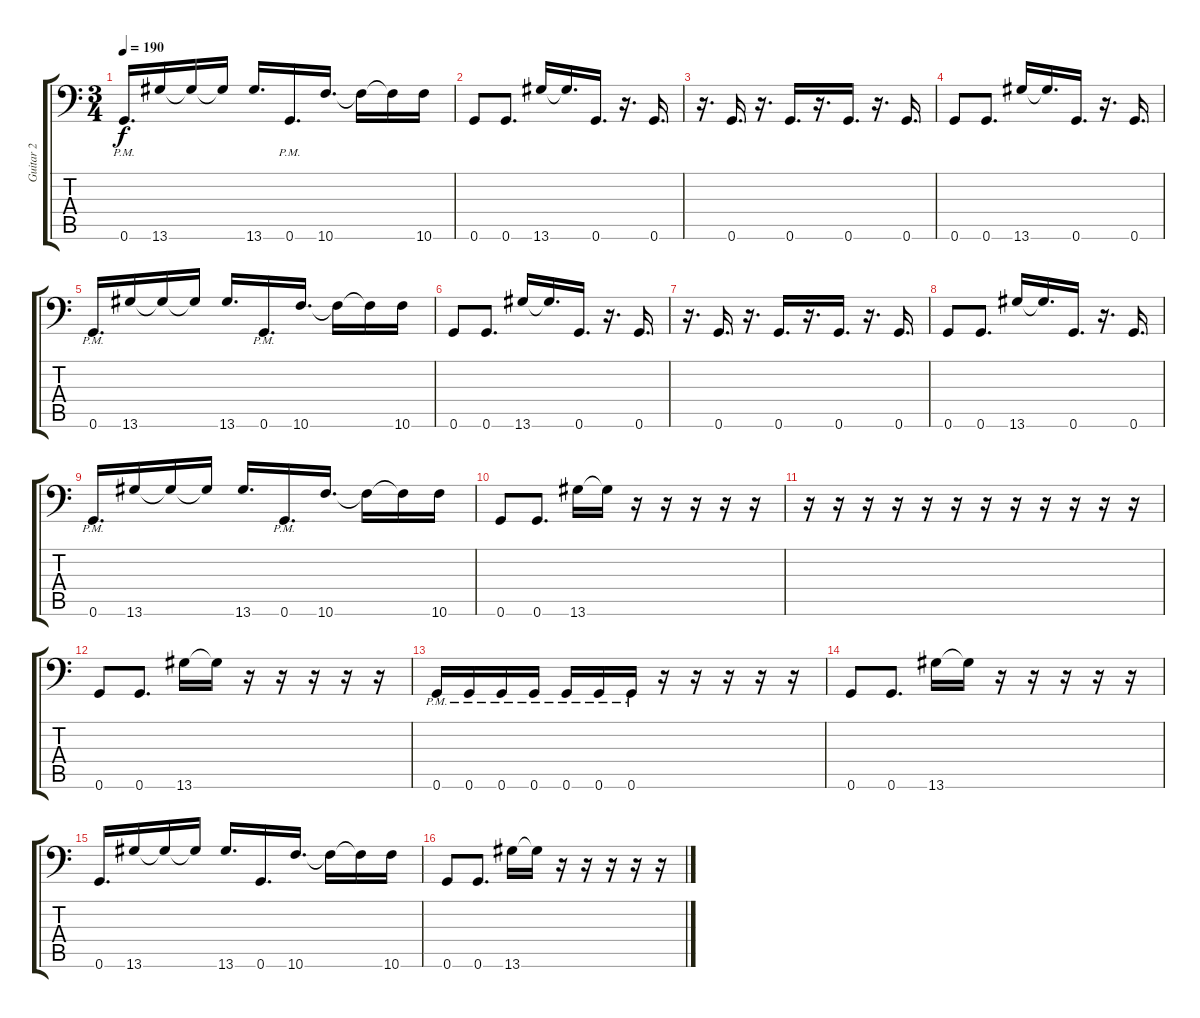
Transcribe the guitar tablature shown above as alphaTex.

\track ("Guitar 2" "Guitar 2") {instrument distortionguitar}
\staff {score tabs}
\tuning (A3 E3 C3 G2 D2 G1) {hide}
\ts (3 4)
\tempo 190
\clef f4
\ks c
0.6{pm}.16{d dy f} 13.6.16 13.6{t}.16 13.6{t}.16 13.6.16{d} 0.6{pm}.16{d} 10.6.16{d} 10.6{t}.16 10.6{t}.16 10.6.16 |
0.6.8 0.6.8{d} 13.6.16 13.6{t}.16{d} 0.6.16{d} r.16{d} 0.6.16{d} |
r.16{d} 0.6.16{d} r.16{d} 0.6.16{d} r.16{d} 0.6.16{d} r.16{d} 0.6.16{d} |
0.6.8 0.6.8{d} 13.6.16 13.6{t}.16{d} 0.6.16{d} r.16{d} 0.6.16{d} |
0.6{pm}.16{d} 13.6.16 13.6{t}.16 13.6{t}.16 13.6.16{d} 0.6{pm}.16{d} 10.6.16{d} 10.6{t}.16 10.6{t}.16 10.6.16 |
0.6.8 0.6.8{d} 13.6.16 13.6{t}.16{d} 0.6.16{d} r.16{d} 0.6.16{d} |
r.16{d} 0.6.16{d} r.16{d} 0.6.16{d} r.16{d} 0.6.16{d} r.16{d} 0.6.16{d} |
0.6.8 0.6.8{d} 13.6.16 13.6{t}.16{d} 0.6.16{d} r.16{d} 0.6.16{d} |
0.6{pm}.16{d} 13.6.16 13.6{t}.16 13.6{t}.16 13.6.16{d} 0.6{pm}.16{d} 10.6.16{d} 10.6{t}.16 10.6{t}.16 10.6.16 |
0.6.8 0.6.8{d} 13.6.16 13.6{t}.16 r.16 r.16 r.16 r.16 r.16 |
r.16 r.16 r.16 r.16 r.16 r.16 r.16 r.16 r.16 r.16 r.16 r.16 |
0.6.8 0.6.8{d} 13.6.16 13.6{t}.16 r.16 r.16 r.16 r.16 r.16 |
0.6{pm}.16 0.6{pm}.16 0.6{pm}.16 0.6{pm}.16 0.6{pm}.16 0.6{pm}.16 0.6{pm}.16 r.16 r.16 r.16 r.16 r.16 |
0.6.8 0.6.8{d} 13.6.16 13.6{t}.16 r.16 r.16 r.16 r.16 r.16 |
0.6.16{d} 13.6.16 13.6{t}.16 13.6{t}.16 13.6.16{d} 0.6.16{d} 10.6.16{d} 10.6{t}.16 10.6{t}.16 10.6.16 |
0.6.8 0.6.8{d} 13.6.16 13.6{t}.16 r.16 r.16 r.16 r.16 r.16
